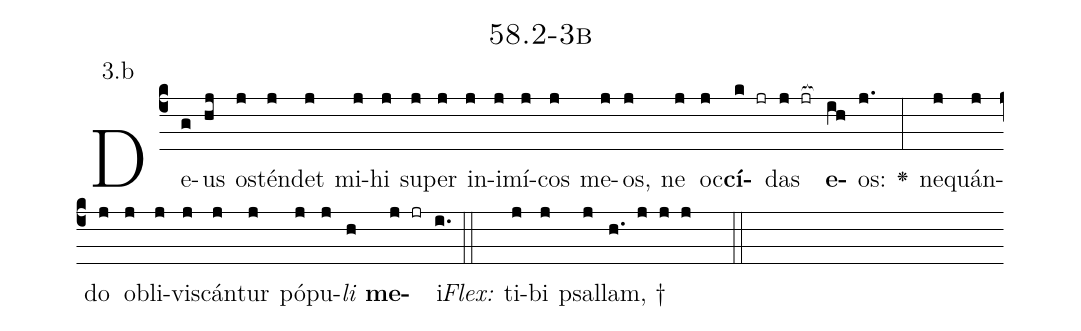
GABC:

name: 58.2-3b;
annotation: 3.b;
%%
(c4)De(g)us(hj) os(j)tén(j)det(j) mi(j)hi(j) su(j)per(j) in(j)i(j)mí(j)cos(j) me(j)os,(j) ne(j) oc(j)<b>cí</b>(k jr)das(j jr[ocb:1{]) <b>e</b>(ih[ocb:0}])os:(j.) <v>\greheightstar</v>(:) ne(j)quán(j)do(j) ob(j)li(j)vis(j)cán(j)tur(j) pó(j)pu(j)<i>li</i>(h) <b>me</b>(j jr)i.(i.) (::)
<i>Flex:</i>()  ti(j)bi(j) psal(j)lam, †(h. j j j  ::)

%E(j) u(j) o(j) u(h) a(j) e.(i.) (::)
